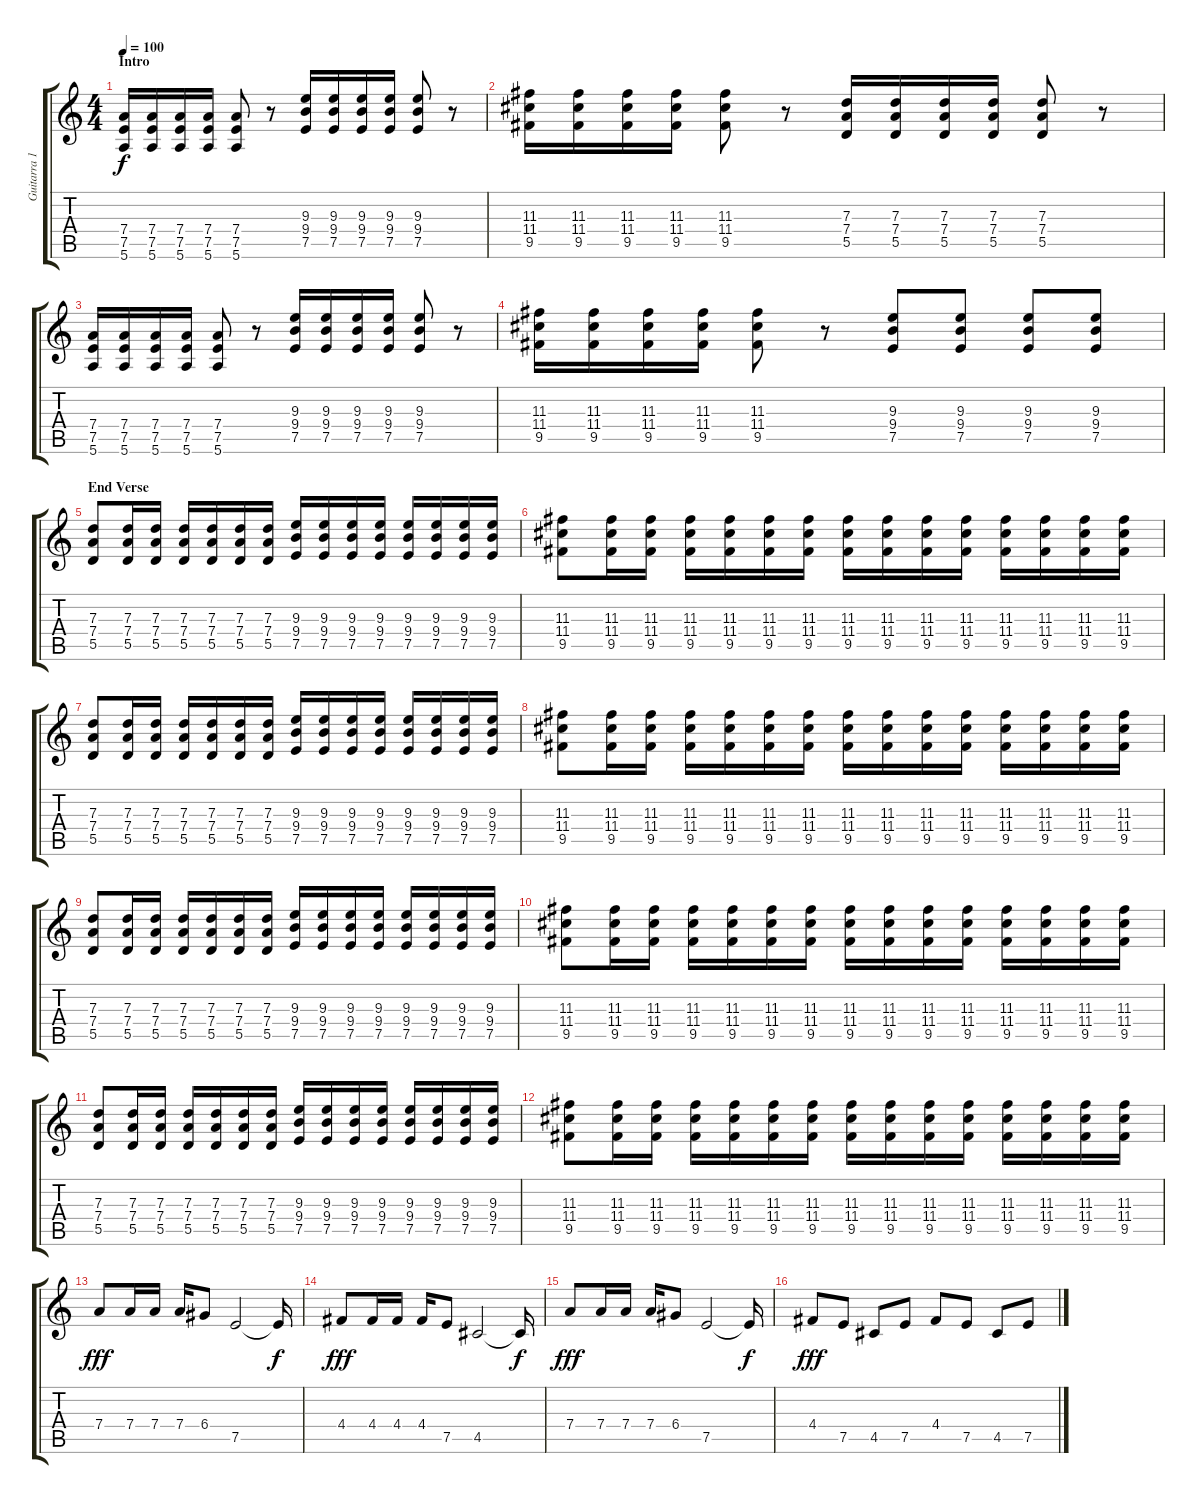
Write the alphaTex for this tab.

\track ("Guitarra 1 - Mathias" "Guitarra 1") {instrument distortionguitar}
\staff {score tabs}
\tuning (E4 B3 G3 D3 A2 E2) {hide}
\ts (4 4)
\section ("" "Intro")
\tempo 100
\clef g2
\ks c
(7.4 7.5 5.6).16{dy f} (7.4 7.5 5.6).16 (7.4 7.5 5.6).16 (7.4 7.5 5.6).16 (7.4 7.5 5.6).8 r.8 (9.3 9.4 7.5).16 (9.3 9.4 7.5).16 (9.3 9.4 7.5).16 (9.3 9.4 7.5).16 (9.3 9.4 7.5).8 r.8 |
(11.3 11.4 9.5).16 (11.3 11.4 9.5).16 (11.3 11.4 9.5).16 (11.3 11.4 9.5).16 (11.3 11.4 9.5).8 r.8 (7.3 7.4 5.5).16 (7.3 7.4 5.5).16 (7.3 7.4 5.5).16 (7.3 7.4 5.5).16 (7.3 7.4 5.5).8 r.8 |
(7.4 7.5 5.6).16 (7.4 7.5 5.6).16 (7.4 7.5 5.6).16 (7.4 7.5 5.6).16 (7.4 7.5 5.6).8 r.8 (9.3 9.4 7.5).16 (9.3 9.4 7.5).16 (9.3 9.4 7.5).16 (9.3 9.4 7.5).16 (9.3 9.4 7.5).8 r.8 |
(11.3 11.4 9.5).16 (11.3 11.4 9.5).16 (11.3 11.4 9.5).16 (11.3 11.4 9.5).16 (11.3 11.4 9.5).8 r.8 (9.3 9.4 7.5).8 (9.3 9.4 7.5).8 (9.3 9.4 7.5).8 (9.3 9.4 7.5).8 |
\section ("" "End Verse")
(7.3 7.4 5.5).8 (7.3 7.4 5.5).16 (7.3 7.4 5.5).16 (7.3 7.4 5.5).16 (7.3 7.4 5.5).16 (7.3 7.4 5.5).16 (7.3 7.4 5.5).16 (9.3 9.4 7.5).16 (9.3 9.4 7.5).16 (9.3 9.4 7.5).16 (9.3 9.4 7.5).16 (9.3 9.4 7.5).16 (9.3 9.4 7.5).16 (9.3 9.4 7.5).16 (9.3 9.4 7.5).16 |
(11.3 11.4 9.5).8 (11.3 11.4 9.5).16 (11.3 11.4 9.5).16 (11.3 11.4 9.5).16 (11.3 11.4 9.5).16 (11.3 11.4 9.5).16 (11.3 11.4 9.5).16 (11.3 11.4 9.5).16 (11.3 11.4 9.5).16 (11.3 11.4 9.5).16 (11.3 11.4 9.5).16 (11.3 11.4 9.5).16 (11.3 11.4 9.5).16 (11.3 11.4 9.5).16 (11.3 11.4 9.5).16 |
(7.3 7.4 5.5).8 (7.3 7.4 5.5).16 (7.3 7.4 5.5).16 (7.3 7.4 5.5).16 (7.3 7.4 5.5).16 (7.3 7.4 5.5).16 (7.3 7.4 5.5).16 (9.3 9.4 7.5).16 (9.3 9.4 7.5).16 (9.3 9.4 7.5).16 (9.3 9.4 7.5).16 (9.3 9.4 7.5).16 (9.3 9.4 7.5).16 (9.3 9.4 7.5).16 (9.3 9.4 7.5).16 |
(11.3 11.4 9.5).8 (11.3 11.4 9.5).16 (11.3 11.4 9.5).16 (11.3 11.4 9.5).16 (11.3 11.4 9.5).16 (11.3 11.4 9.5).16 (11.3 11.4 9.5).16 (11.3 11.4 9.5).16 (11.3 11.4 9.5).16 (11.3 11.4 9.5).16 (11.3 11.4 9.5).16 (11.3 11.4 9.5).16 (11.3 11.4 9.5).16 (11.3 11.4 9.5).16 (11.3 11.4 9.5).16 |
(7.3 7.4 5.5).8 (7.3 7.4 5.5).16 (7.3 7.4 5.5).16 (7.3 7.4 5.5).16 (7.3 7.4 5.5).16 (7.3 7.4 5.5).16 (7.3 7.4 5.5).16 (9.3 9.4 7.5).16 (9.3 9.4 7.5).16 (9.3 9.4 7.5).16 (9.3 9.4 7.5).16 (9.3 9.4 7.5).16 (9.3 9.4 7.5).16 (9.3 9.4 7.5).16 (9.3 9.4 7.5).16 |
(11.3 11.4 9.5).8 (11.3 11.4 9.5).16 (11.3 11.4 9.5).16 (11.3 11.4 9.5).16 (11.3 11.4 9.5).16 (11.3 11.4 9.5).16 (11.3 11.4 9.5).16 (11.3 11.4 9.5).16 (11.3 11.4 9.5).16 (11.3 11.4 9.5).16 (11.3 11.4 9.5).16 (11.3 11.4 9.5).16 (11.3 11.4 9.5).16 (11.3 11.4 9.5).16 (11.3 11.4 9.5).16 |
(7.3 7.4 5.5).8 (7.3 7.4 5.5).16 (7.3 7.4 5.5).16 (7.3 7.4 5.5).16 (7.3 7.4 5.5).16 (7.3 7.4 5.5).16 (7.3 7.4 5.5).16 (9.3 9.4 7.5).16 (9.3 9.4 7.5).16 (9.3 9.4 7.5).16 (9.3 9.4 7.5).16 (9.3 9.4 7.5).16 (9.3 9.4 7.5).16 (9.3 9.4 7.5).16 (9.3 9.4 7.5).16 |
(11.3 11.4 9.5).8 (11.3 11.4 9.5).16 (11.3 11.4 9.5).16 (11.3 11.4 9.5).16 (11.3 11.4 9.5).16 (11.3 11.4 9.5).16 (11.3 11.4 9.5).16 (11.3 11.4 9.5).16 (11.3 11.4 9.5).16 (11.3 11.4 9.5).16 (11.3 11.4 9.5).16 (11.3 11.4 9.5).16 (11.3 11.4 9.5).16 (11.3 11.4 9.5).16 (11.3 11.4 9.5).16 |
7.4.8{dy fff volume 16} 7.4.16 7.4.16 7.4.16 6.4.8 7.5.2 7.5{t}.16{dy f} |
4.4.8{dy fff} 4.4.16 4.4.16 4.4.16 7.5.8 4.5.2 4.5{t}.16{dy f} |
7.4.8{dy fff} 7.4.16 7.4.16 7.4.16 6.4.8 7.5.2 7.5{t}.16{dy f} |
4.4.8{dy fff} 7.5.8 4.5.8 7.5.8 4.4.8 7.5.8 4.5.8 7.5.8
